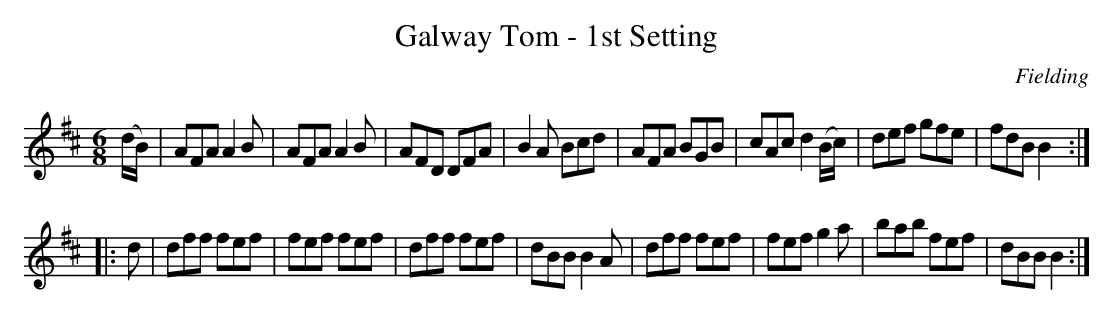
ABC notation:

X:1
T: Galway Tom - 1st Setting
O: Fielding
M: 6/8
L: 1/8
K: Bm
(d/B/) |\
AFA A2B | AFA A2B | AFD DFA | B2A Bcd |\
AFA BGB | cAc d2(B/c/) | def gfe | fdB B2 :|
|: d |\
dff fef | fef fef | dff fef | dBB B2A |\
dff fef | fef g2a | bab fef | dBB B2 :|
